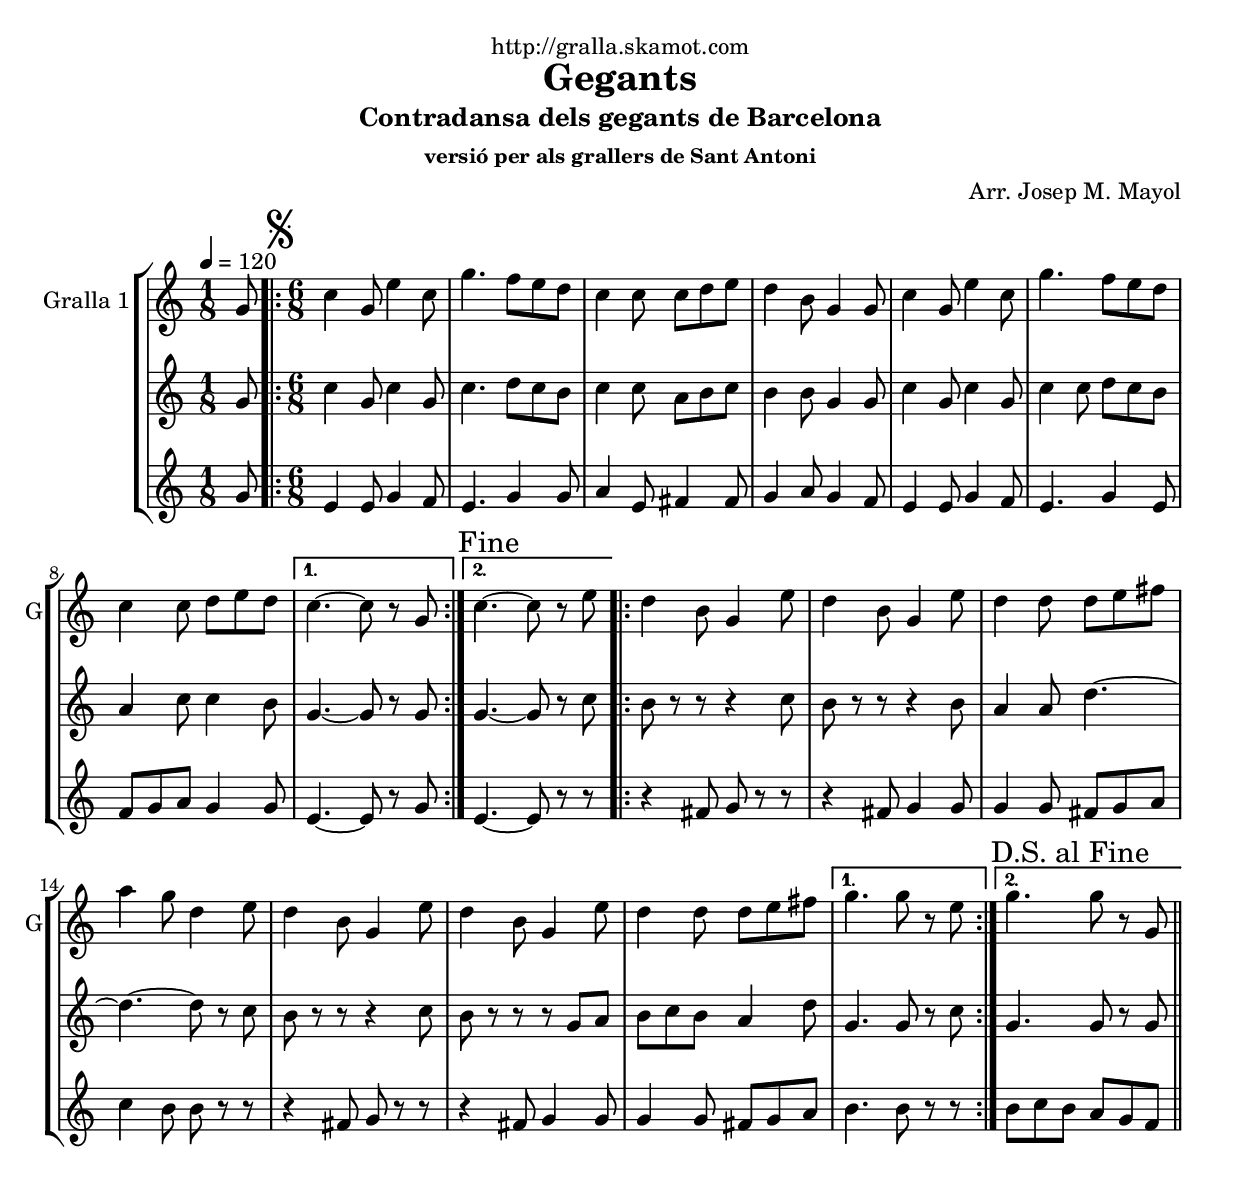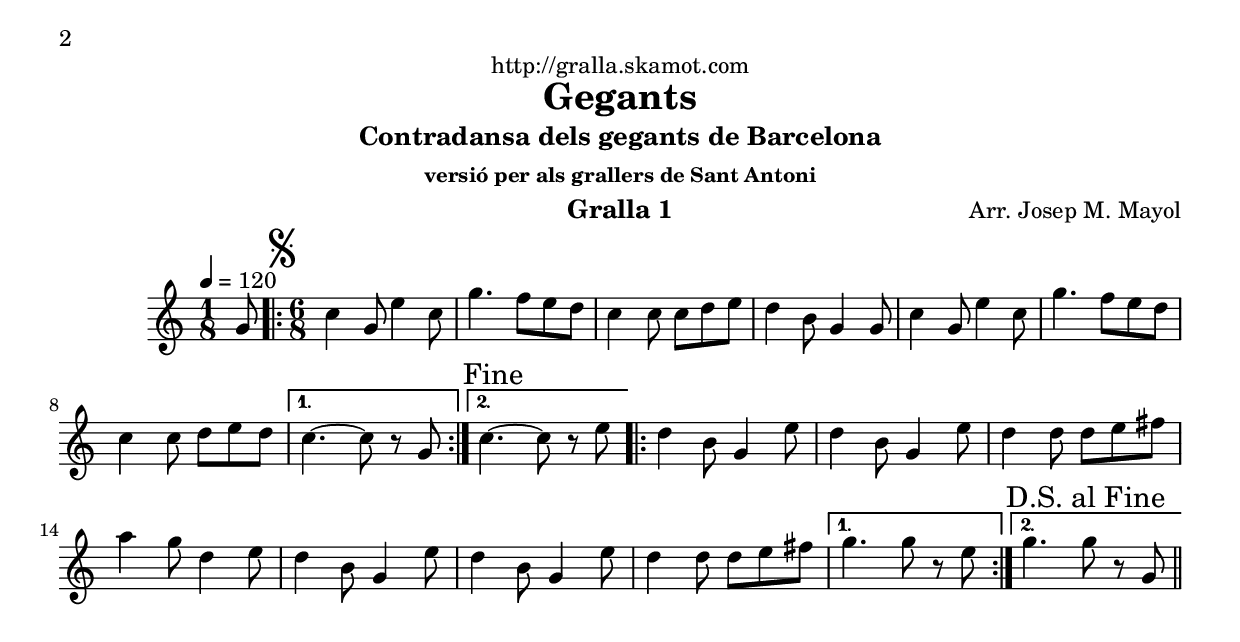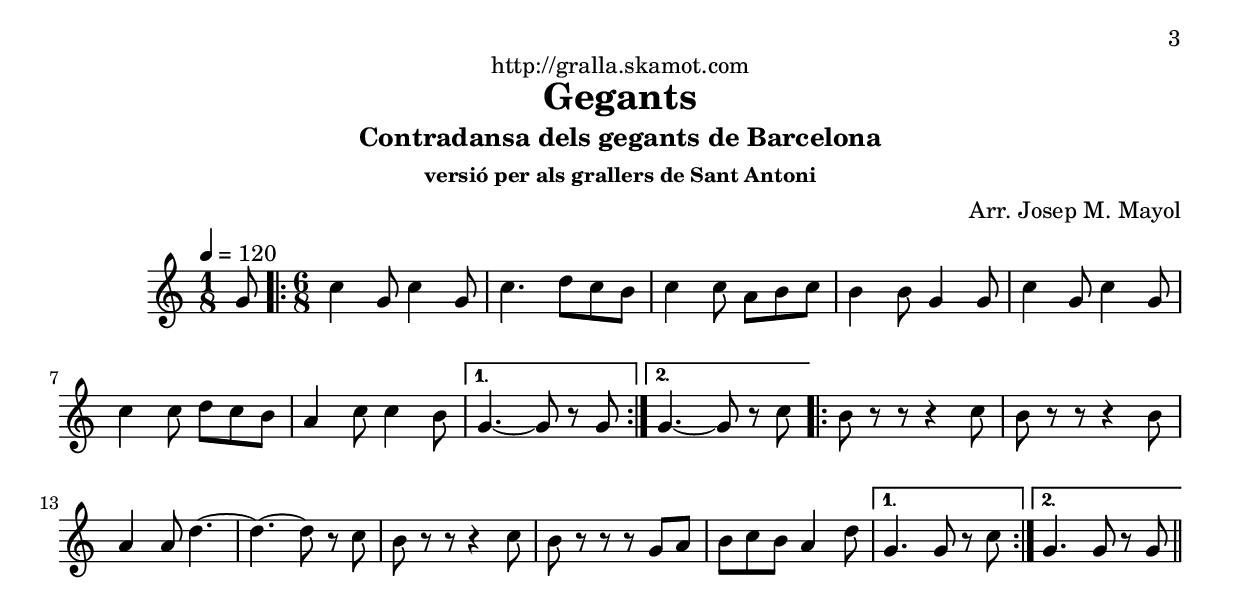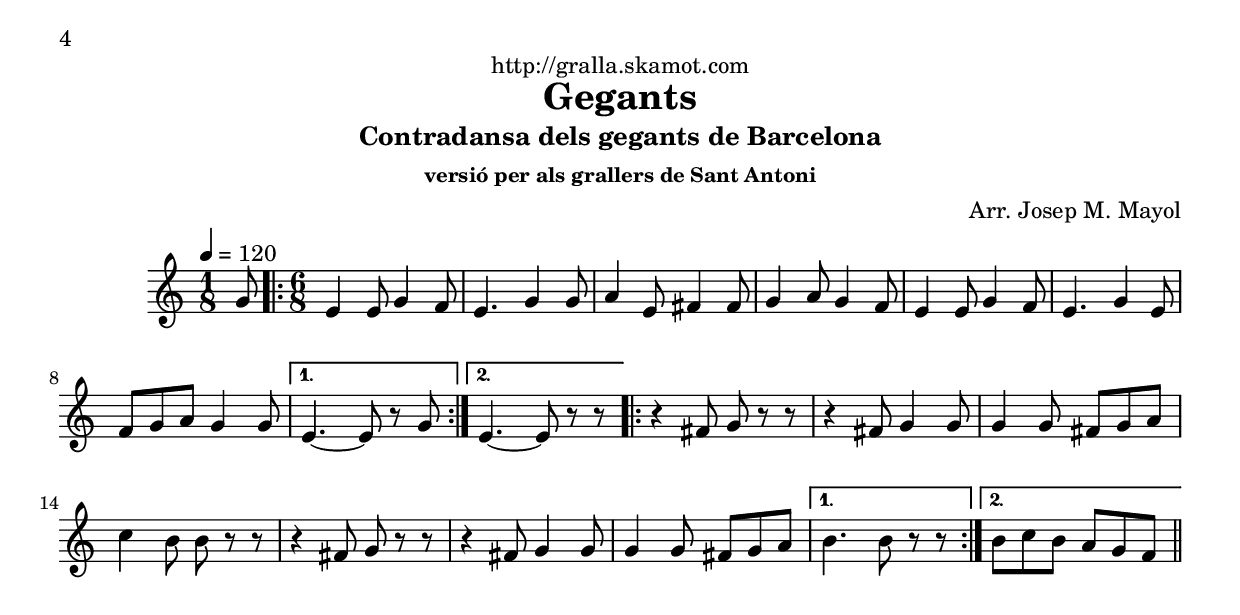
\version "2.16.2"

\header {
  dedication="http://gralla.skamot.com"
  title="Gegants"
  subtitle="Contradansa dels gegants de Barcelona"
  subsubtitle="versió per als grallers de Sant Antoni"
  poet=""
  meter=""
  piece=""
  composer="Arr. Josep M. Mayol"
  arranger=""
  opus=""
  instrument=""
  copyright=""
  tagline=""
}

liniaroAa =
\relative g'
{
  \tempo 4=120
  \clef treble
  \key c \major
  \time 1/8
  g8  |
  \time 6/8   \repeat volta 2 { \mark \markup {\musicglyph #"scripts.segno"} c4 g8 e'4 c8  |
  g'4. f8 e d  |
  c4 c8 c d e  |
  %05
  d4 b8 g4 g8  |
  c4 g8 e'4 c8  |
  g'4. f8 e d  |
  c4 c8 d e d }
  \alternative { { c4. ~ c8 r g }
  %10
  { \mark "Fine" c4. ~ c8 r e } }
  \repeat volta 2 { d4 b8 g4 e'8  |
  d4 b8 g4 e'8  |
  d4 d8 d e fis  |
  a4 g8 d4 e8  |
  %15
  d4 b8 g4 e'8  |
  d4 b8 g4 e'8  |
  d4 d8 d e fis }
  \alternative { { g4. g8 r e }
  { \mark "D.S. al Fine" g4. g8 r g, } } \bar "||"
}

liniaroAb =
\relative g'
{
  \tempo 4=120
  \clef treble
  \key c \major
  \time 1/8
  g8  |
  \time 6/8   \repeat volta 2 { c4 g8 c4 g8  |
  c4. d8 c b  |
  c4 c8 a b c  |
  %05
  b4 b8 g4 g8  |
  c4 g8 c4 g8  |
  c4 c8 d c b  |
  a4 c8 c4 b8 }
  \alternative { { g4. ~ g8 r g }
  %10
  { g4. ~ g8 r c } }
  \repeat volta 2 { b8 r r r4 c8  |
  b8 r r r4 b8  |
  a4 a8 d4. ~  |
  d4. ~ d8 r c  |
  %15
  b8 r r r4 c8  |
  b8 r r r g a  |
  b8 c b a4 d8 }
  \alternative { { g,4. g8 r c }
  { g4. g8 r g } } \bar "||"
}

liniaroAc =
\relative g'
{
  \tempo 4=120
  \clef treble
  \key c \major
  \time 1/8
  g8  |
  \time 6/8   \repeat volta 2 { e4 e8 g4 f8  |
  e4. g4 g8  |
  a4 e8 fis4 fis8  |
  %05
  g4 a8 g4 f8  |
  e4 e8 g4 f8  |
  e4. g4 e8  |
  f8 g a g4 g8 }
  \alternative { { e4. ~ e8 r g }
  %10
  { e4. ~ e8 r r } }
  \repeat volta 2 { r4 fis8 g r r  |
  r4 fis8 g4 g8  |
  g4 g8 fis g a  |
  c4 b8 b r r  |
  %15
  r4 fis8 g r r  |
  r4 fis8 g4 g8  |
  g4 g8 fis g a }
  \alternative { { b4. b8 r r }
  { b8 c b a g f } } \bar "||"
}

\bookpart {
  \score {
    \new StaffGroup {
      \override Score.RehearsalMark #'self-alignment-X = #LEFT
      <<
        \new Staff \with {instrumentName = #"Gralla 1" shortInstrumentName = #"G"} \liniaroAa
        \new Staff \with {instrumentName = #"" shortInstrumentName = #" "} \liniaroAb
        \new Staff \with {instrumentName = #"" shortInstrumentName = #" "} \liniaroAc
      >>
    }
    \layout {}
  }
  \score { \unfoldRepeats
    \new StaffGroup {
      \override Score.RehearsalMark #'self-alignment-X = #LEFT
      <<
        \new Staff \with {instrumentName = #"Gralla 1" shortInstrumentName = #"G"} \liniaroAa
        \new Staff \with {instrumentName = #"" shortInstrumentName = #" "} \liniaroAb
        \new Staff \with {instrumentName = #"" shortInstrumentName = #" "} \liniaroAc
      >>
    }
    \midi {
      \set Staff.midiInstrument = "oboe"
      \set DrumStaff.midiInstrument = "drums"
    }
  }
}

\bookpart {
  \header {instrument="Gralla 1"}
  \score {
    \new StaffGroup {
      \override Score.RehearsalMark #'self-alignment-X = #LEFT
      <<
        \new Staff \liniaroAa
      >>
    }
    \layout {}
  }
  \score { \unfoldRepeats
    \new StaffGroup {
      \override Score.RehearsalMark #'self-alignment-X = #LEFT
      <<
        \new Staff \liniaroAa
      >>
    }
    \midi {
      \set Staff.midiInstrument = "oboe"
      \set DrumStaff.midiInstrument = "drums"
    }
  }
}

\bookpart {
  \header {instrument=""}
  \score {
    \new StaffGroup {
      \override Score.RehearsalMark #'self-alignment-X = #LEFT
      <<
        \new Staff \liniaroAb
      >>
    }
    \layout {}
  }
  \score { \unfoldRepeats
    \new StaffGroup {
      \override Score.RehearsalMark #'self-alignment-X = #LEFT
      <<
        \new Staff \liniaroAb
      >>
    }
    \midi {
      \set Staff.midiInstrument = "oboe"
      \set DrumStaff.midiInstrument = "drums"
    }
  }
}

\bookpart {
  \header {instrument=""}
  \score {
    \new StaffGroup {
      \override Score.RehearsalMark #'self-alignment-X = #LEFT
      <<
        \new Staff \liniaroAc
      >>
    }
    \layout {}
  }
  \score { \unfoldRepeats
    \new StaffGroup {
      \override Score.RehearsalMark #'self-alignment-X = #LEFT
      <<
        \new Staff \liniaroAc
      >>
    }
    \midi {
      \set Staff.midiInstrument = "oboe"
      \set DrumStaff.midiInstrument = "drums"
    }
  }
}

